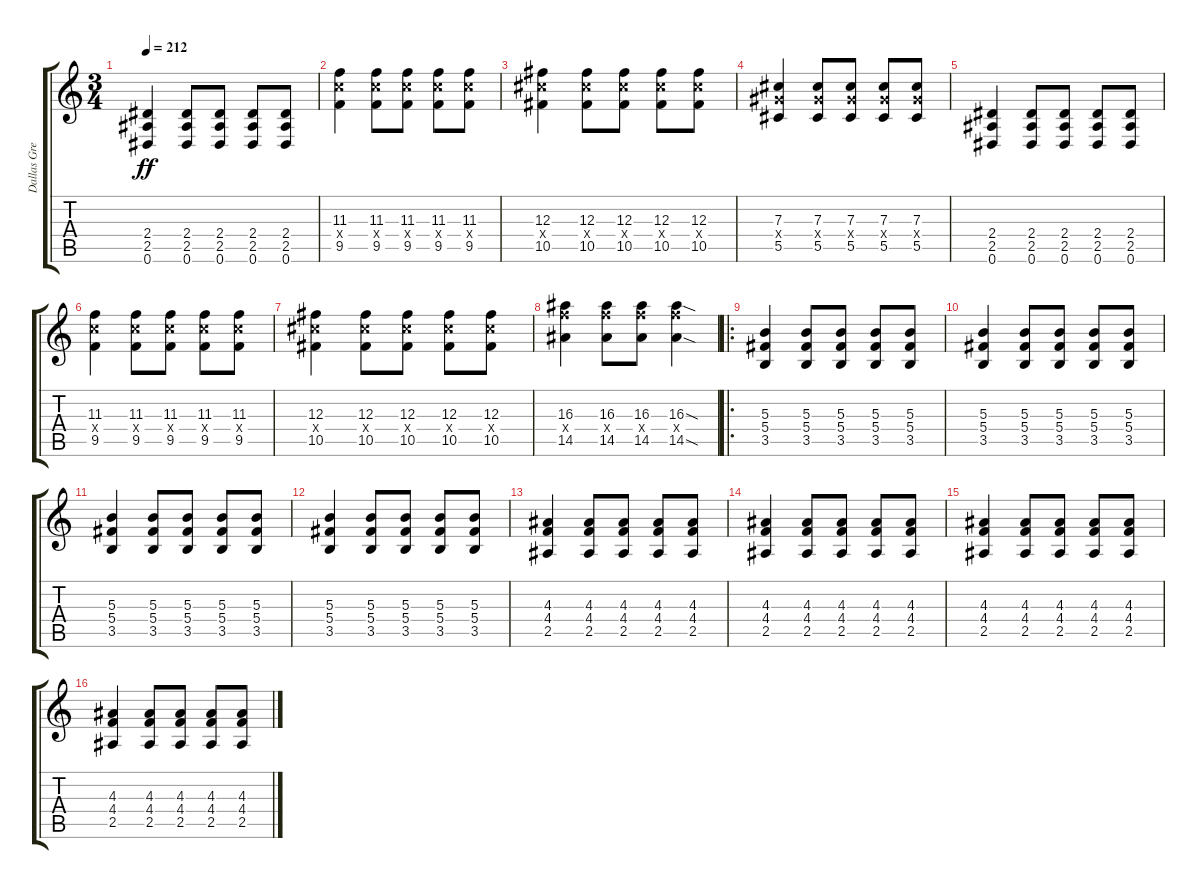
\track ("Dallas Green" "Dallas Gre") {instrument distortionguitar}
\staff {score tabs}
\tuning (Eb4 Bb3 Gb3 Db3 Ab2 Eb2) {hide}
\ts (3 4)
\tempo 212
\clef g2
\ks c
(2.4 2.5 0.6).4{dy ff} (2.4 2.5 0.6).8 (2.4 2.5 0.6).8 (2.4 2.5 0.6).8 (2.4 2.5 0.6).8 |
(11.3 11.4{x} 9.5).4 (11.3 11.4{x} 9.5).8 (11.3 11.4{x} 9.5).8 (11.3 11.4{x} 9.5).8 (11.3 11.4{x} 9.5).8 |
(12.3 12.4{x} 10.5).4 (12.3 12.4{x} 10.5).8 (12.3 12.4{x} 10.5).8 (12.3 12.4{x} 10.5).8 (12.3 12.4{x} 10.5).8 |
(7.3 7.4{x} 5.5).4 (7.3 7.4{x} 5.5).8 (7.3 7.4{x} 5.5).8 (7.3 7.4{x} 5.5).8 (7.3 7.4{x} 5.5).8 |
(2.4 2.5 0.6).4 (2.4 2.5 0.6).8 (2.4 2.5 0.6).8 (2.4 2.5 0.6).8 (2.4 2.5 0.6).8 |
(11.3 11.4{x} 9.5).4 (11.3 11.4{x} 9.5).8 (11.3 11.4{x} 9.5).8 (11.3 11.4{x} 9.5).8 (11.3 11.4{x} 9.5).8 |
(12.3 12.4{x} 10.5).4 (12.3 12.4{x} 10.5).8 (12.3 12.4{x} 10.5).8 (12.3 12.4{x} 10.5).8 (12.3 12.4{x} 10.5).8 |
(16.3 16.4{x} 14.5).4 (16.3 16.4{x} 14.5).8 (16.3 16.4{x} 14.5).8 (16.3{sod} 16.4{x} 14.5{sod}).4 |
\ro
(5.3 5.4 3.5).4 (5.3 5.4 3.5).8 (5.3 5.4 3.5).8 (5.3 5.4 3.5).8 (5.3 5.4 3.5).8 |
(5.3 5.4 3.5).4 (5.3 5.4 3.5).8 (5.3 5.4 3.5).8 (5.3 5.4 3.5).8 (5.3 5.4 3.5).8 |
(5.3 5.4 3.5).4 (5.3 5.4 3.5).8 (5.3 5.4 3.5).8 (5.3 5.4 3.5).8 (5.3 5.4 3.5).8 |
(5.3 5.4 3.5).4 (5.3 5.4 3.5).8 (5.3 5.4 3.5).8 (5.3 5.4 3.5).8 (5.3 5.4 3.5).8 |
(4.3 4.4 2.5).4 (4.3 4.4 2.5).8 (4.3 4.4 2.5).8 (4.3 4.4 2.5).8 (4.3 4.4 2.5).8 |
(4.3 4.4 2.5).4 (4.3 4.4 2.5).8 (4.3 4.4 2.5).8 (4.3 4.4 2.5).8 (4.3 4.4 2.5).8 |
(4.3 4.4 2.5).4 (4.3 4.4 2.5).8 (4.3 4.4 2.5).8 (4.3 4.4 2.5).8 (4.3 4.4 2.5).8 |
(4.3 4.4 2.5).4 (4.3 4.4 2.5).8 (4.3 4.4 2.5).8 (4.3 4.4 2.5).8 (4.3 4.4 2.5).8
